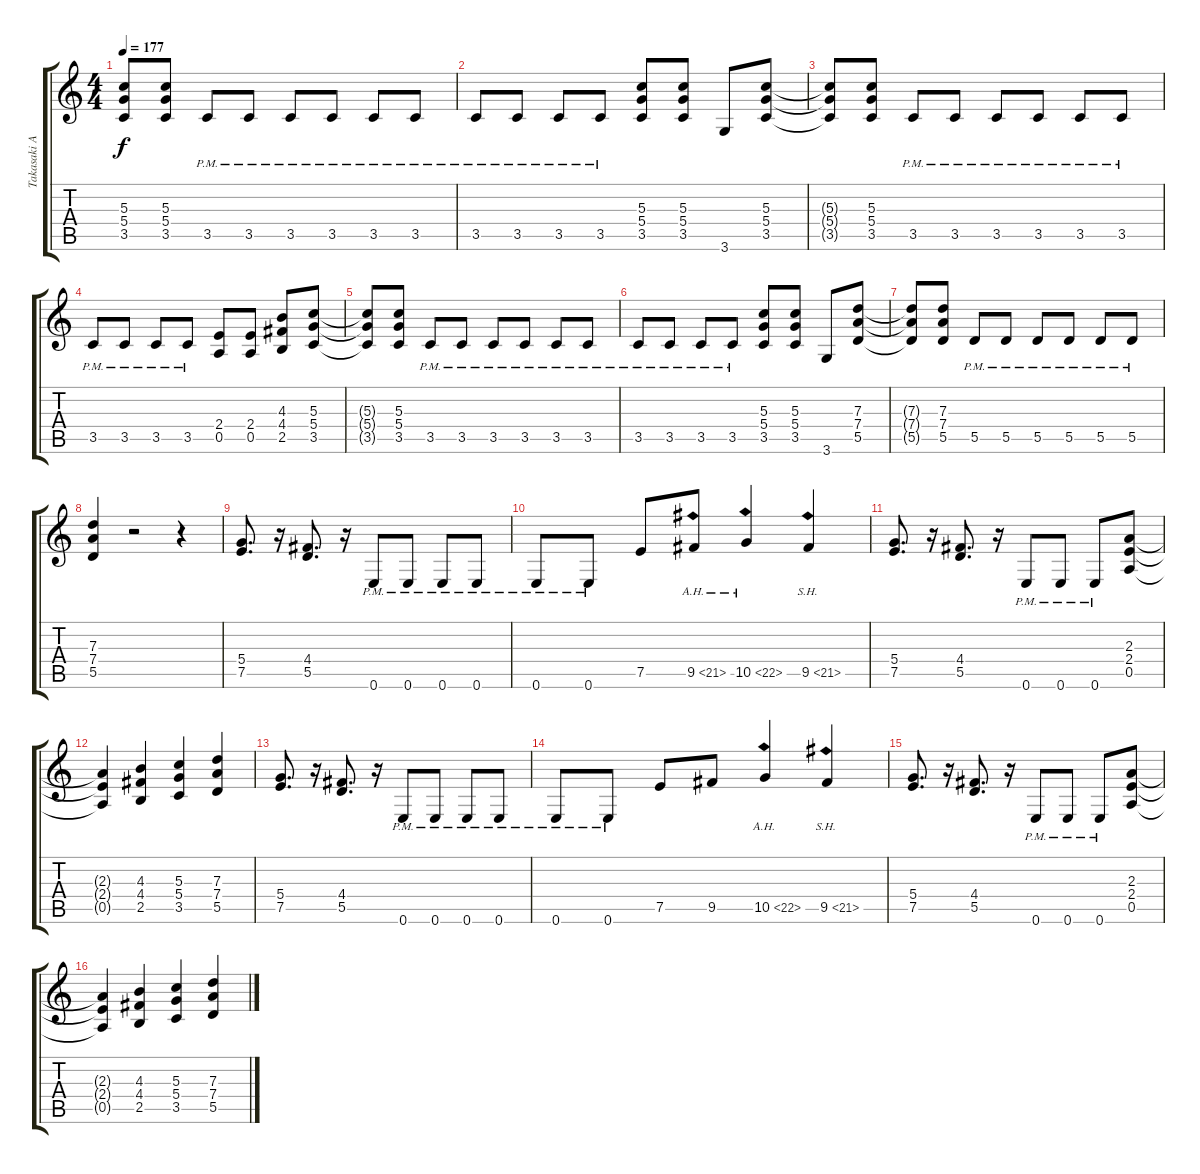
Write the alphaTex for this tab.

\track ("Takasaki Akira [Lead]" "Takasaki A") {instrument distortionguitar}
\staff {score tabs}
\tuning (E4 B3 G3 D3 A2 E2) {hide}
\ts (4 4)
\tempo 177
\clef g2
\ks c
(5.3{t} 5.4{t} 3.5{t}).8{dy f} (5.3 5.4 3.5).8 3.5{pm}.8 3.5{pm}.8 3.5{pm}.8 3.5{pm}.8 3.5{pm}.8 3.5{pm}.8 |
3.5{pm}.8 3.5{pm}.8 3.5{pm}.8 3.5{pm}.8 (5.3 5.4 3.5).8 (5.3 5.4 3.5).8 3.6.8 (5.3 5.4 3.5).8 |
(5.3{t} 5.4{t} 3.5{t}).8 (5.3 5.4 3.5).8 3.5{pm}.8 3.5{pm}.8 3.5{pm}.8 3.5{pm}.8 3.5{pm}.8 3.5{pm}.8 |
3.5{pm}.8 3.5{pm}.8 3.5{pm}.8 3.5{pm}.8 (2.4 0.5).8 (2.4 0.5).8 (4.3 4.4 2.5).8 (5.3 5.4 3.5).8 |
(5.3{t} 5.4{t} 3.5{t}).8 (5.3 5.4 3.5).8 3.5{pm}.8 3.5{pm}.8 3.5{pm}.8 3.5{pm}.8 3.5{pm}.8 3.5{pm}.8 |
3.5{pm}.8 3.5{pm}.8 3.5{pm}.8 3.5{pm}.8 (5.3 5.4 3.5).8 (5.3 5.4 3.5).8 3.6.8 (7.3 7.4 5.5).8 |
(7.3{t} 7.4{t} 5.5{t}).8 (7.3 7.4 5.5).8 5.5{pm}.8 5.5{pm}.8 5.5{pm}.8 5.5{pm}.8 5.5{pm}.8 5.5{pm}.8 |
(7.3 7.4 5.5).4 r.2 r.4 |
(5.4 7.5).8{d} r.16 (4.4 5.5).8{d} r.16 0.6{pm}.8 0.6{pm}.8 0.6{pm}.8 0.6{pm}.8 |
0.6{pm}.8 0.6{pm}.8 7.5.8 9.5{ah 12}.8 10.5{ah 12}.4 9.5{sh 12}.4 |
(5.4 7.5).8{d} r.16 (4.4 5.5).8{d} r.16 0.6{pm}.8 0.6{pm}.8 0.6{pm}.8 (2.3 2.4 0.5).8 |
(2.3{t} 2.4{t} 0.5{t}).4 (4.3 4.4 2.5).4 (5.3 5.4 3.5).4 (7.3 7.4 5.5).4 |
(5.4 7.5).8{d} r.16 (4.4 5.5).8{d} r.16 0.6{pm}.8 0.6{pm}.8 0.6{pm}.8 0.6{pm}.8 |
0.6{pm}.8 0.6{pm}.8 7.5.8 9.5.8 10.5{ah 12}.4 9.5{sh 12}.4 |
(5.4 7.5).8{d} r.16 (4.4 5.5).8{d} r.16 0.6{pm}.8 0.6{pm}.8 0.6{pm}.8 (2.3 2.4 0.5).8 |
(2.3{t} 2.4{t} 0.5{t}).4 (4.3 4.4 2.5).4 (5.3 5.4 3.5).4 (7.3 7.4 5.5).4
